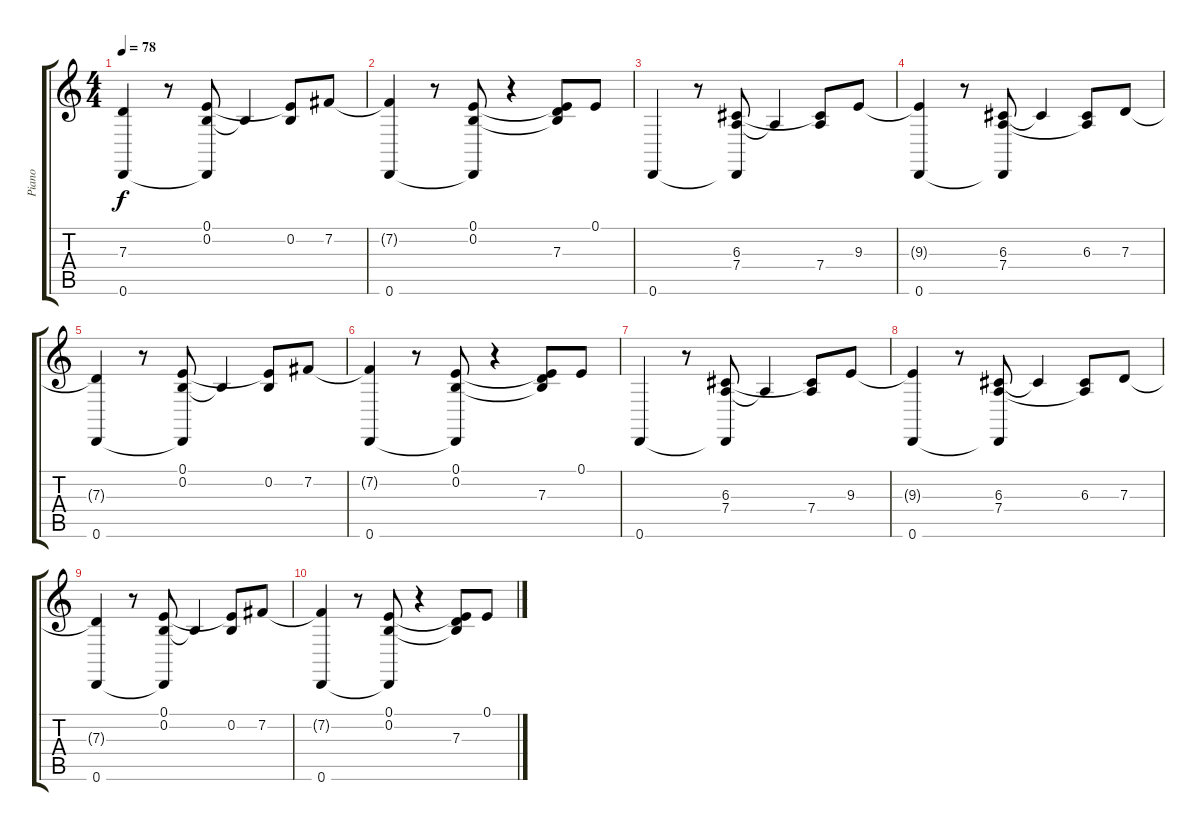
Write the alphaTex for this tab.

\track ("Piano" "Piano") {instrument brightacousticpiano}
\staff {score tabs}
\tuning (E4 B3 G3 D3 A2 D2) {hide}
\ts (4 4)
\tempo 78
\clef g2
\ks c
(7.3{t} 0.6).4{dy f} r.8 (0.1 0.2 0.6{t}).8 0.2{t}.4 (0.1{t} 0.2).8 7.2.8 |
(7.2{t} 0.6).4 r.8 (0.1 0.2 0.6{t}).8 r.4 (0.1{t} 0.2{t} 7.3).8 0.1.8 |
0.6.4 r.8 (6.3 7.4 0.6{t}).8 7.4{t}.4 (6.3{t} 7.4).8 9.3.8 |
(9.3{t} 0.6).4 r.8 (6.3 7.4 0.6{t}).8 6.3{t}.4 (6.3 7.4{t}).8 7.3.8 |
(7.3{t} 0.6).4 r.8 (0.1 0.2 0.6{t}).8 0.2{t}.4 (0.1{t} 0.2).8 7.2.8 |
(7.2{t} 0.6).4 r.8 (0.1 0.2 0.6{t}).8 r.4 (0.1{t} 0.2{t} 7.3).8 0.1.8 |
0.6.4 r.8 (6.3 7.4 0.6{t}).8 7.4{t}.4 (6.3{t} 7.4).8 9.3.8 |
(9.3{t} 0.6).4 r.8 (6.3 7.4 0.6{t}).8 6.3{t}.4 (6.3 7.4{t}).8 7.3.8 |
(7.3{t} 0.6).4 r.8 (0.1 0.2 0.6{t}).8 0.2{t}.4 (0.1{t} 0.2).8 7.2.8 |
(7.2{t} 0.6).4 r.8 (0.1 0.2 0.6{t}).8 r.4 (0.1{t} 0.2{t} 7.3).8 0.1.8
